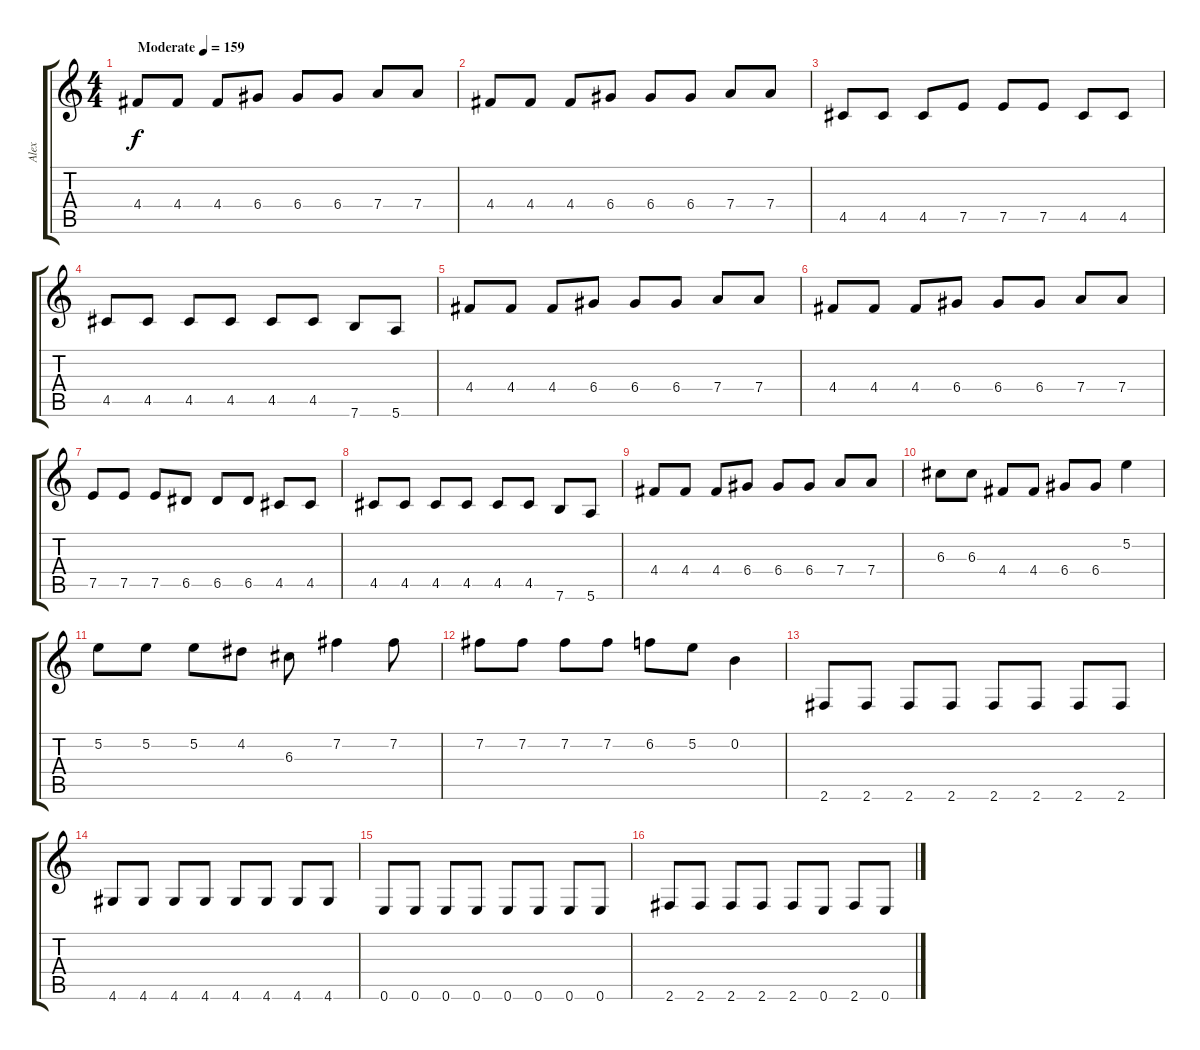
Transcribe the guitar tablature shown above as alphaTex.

\track ("Alex" "Alex") {instrument electricguitarjazz}
\staff {score tabs}
\tuning (E4 B3 G3 D3 A2 E2) {hide}
\ts (4 4)
\tempo (159 "Moderate")
\clef g2
\ks c
4.4.8{dy f instrument electricguitarjazz} 4.4.8 4.4.8 6.4.8 6.4.8 6.4.8 7.4.8 7.4.8 |
4.4.8 4.4.8 4.4.8 6.4.8 6.4.8 6.4.8 7.4.8 7.4.8 |
4.5.8 4.5.8 4.5.8 7.5.8 7.5.8 7.5.8 4.5.8 4.5.8 |
4.5.8 4.5.8 4.5.8 4.5.8 4.5.8 4.5.8 7.6.8 5.6.8 |
4.4.8 4.4.8 4.4.8 6.4.8 6.4.8 6.4.8 7.4.8 7.4.8 |
4.4.8 4.4.8 4.4.8 6.4.8 6.4.8 6.4.8 7.4.8 7.4.8 |
7.5.8 7.5.8 7.5.8 6.5.8 6.5.8 6.5.8 4.5.8 4.5.8 |
4.5.8 4.5.8 4.5.8 4.5.8 4.5.8 4.5.8 7.6.8 5.6.8 |
4.4.8 4.4.8 4.4.8 6.4.8 6.4.8 6.4.8 7.4.8 7.4.8 |
6.3.8 6.3.8 4.4.8 4.4.8 6.4.8 6.4.8 5.2.4 |
5.2.8 5.2.8 5.2.8 4.2.8 6.3.8 7.2.4 7.2.8 |
7.2.8 7.2.8 7.2.8 7.2.8 6.2.8 5.2.8 0.2.4 |
2.6.8 2.6.8 2.6.8 2.6.8 2.6.8 2.6.8 2.6.8 2.6.8 |
4.6.8 4.6.8 4.6.8 4.6.8 4.6.8 4.6.8 4.6.8 4.6.8 |
0.6.8 0.6.8 0.6.8 0.6.8 0.6.8 0.6.8 0.6.8 0.6.8 |
2.6.8 2.6.8 2.6.8 2.6.8 2.6.8 0.6.8 2.6.8 0.6.8
